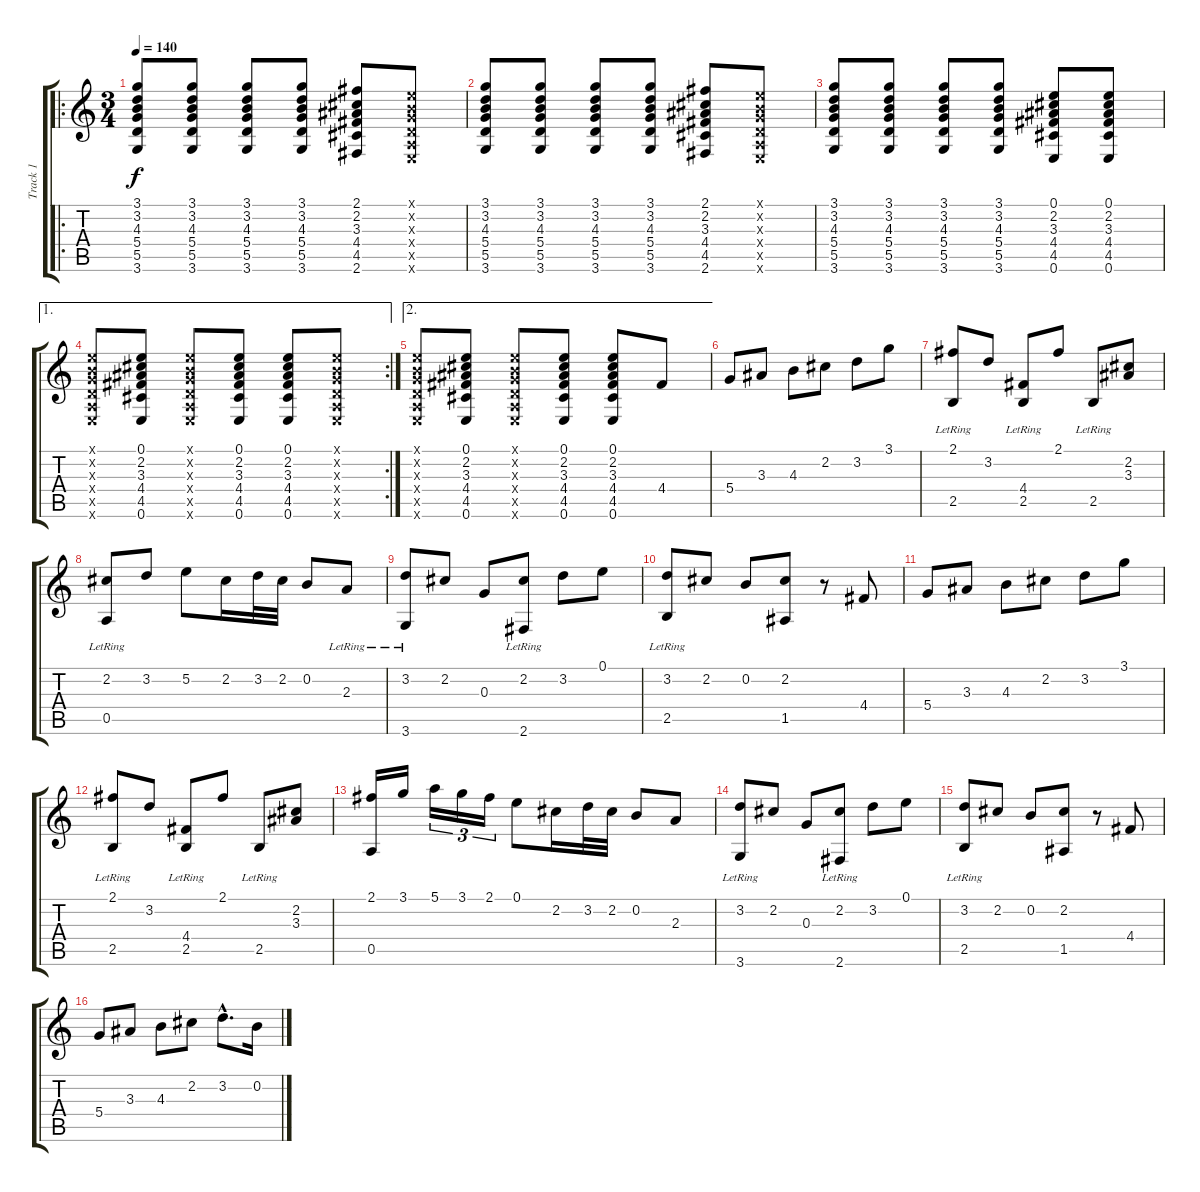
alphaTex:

\track ("Track 1" "Track 1") {instrument acousticguitarsteel}
\staff {score tabs}
\tuning (E4 B3 G3 D3 A2 E2) {hide}
\ro
\ts (3 4)
\tempo 140
\clef g2
\ks c
(3.1 3.2 4.3 5.4 5.5 3.6).8{dy f instrument acousticguitarsteel} (3.1 3.2 4.3 5.4 5.5 3.6).8 (3.1 3.2 4.3 5.4 5.5 3.6).8 (3.1 3.2 4.3 5.4 5.5 3.6).8 (2.1 2.2 3.3 4.4 4.5 2.6).8 (0.1{x} 0.2{x} 0.3{x} 0.4{x} 0.5{x} 0.6{x}).8 |
(3.1 3.2 4.3 5.4 5.5 3.6).8 (3.1 3.2 4.3 5.4 5.5 3.6).8 (3.1 3.2 4.3 5.4 5.5 3.6).8 (3.1 3.2 4.3 5.4 5.5 3.6).8 (2.1 2.2 3.3 4.4 4.5 2.6).8 (0.1{x} 0.2{x} 0.3{x} 0.4{x} 0.5{x} 0.6{x}).8 |
(3.1 3.2 4.3 5.4 5.5 3.6).8 (3.1 3.2 4.3 5.4 5.5 3.6).8 (3.1 3.2 4.3 5.4 5.5 3.6).8 (3.1 3.2 4.3 5.4 5.5 3.6).8 (0.1 2.2 3.3 4.4 4.5 0.6).8 (0.1 2.2 3.3 4.4 4.5 0.6).8 |
\ae 1
\rc 2
(0.1{x} 0.2{x} 0.3{x} 0.4{x} 0.5{x} 0.6{x}).8 (0.1 2.2 3.3 4.4 4.5 0.6).8 (0.1{x} 0.2{x} 0.3{x} 0.4{x} 0.5{x} 0.6{x}).8 (0.1 2.2 3.3 4.4 4.5 0.6).8 (0.1 2.2 3.3 4.4 4.5 0.6).8 (0.1{x} 0.2{x} 0.3{x} 0.4{x} 0.5{x} 0.6{x}).8 |
\ae 2
(0.1{x} 0.2{x} 0.3{x} 0.4{x} 0.5{x} 0.6{x}).8 (0.1 2.2 3.3 4.4 4.5 0.6).8 (0.1{x} 0.2{x} 0.3{x} 0.4{x} 0.5{x} 0.6{x}).8 (0.1 2.2 3.3 4.4 4.5 0.6).8 (0.1 2.2 3.3 4.4 4.5 0.6).8 4.4.8 |
5.4.8 3.3.8 4.3.8 2.2.8 3.2.8 3.1.8 |
(2.1 2.5{lr}).8 3.2.8 (4.4{lr} 2.5{lr}).8 2.1.8 2.5{lr}.8 (2.2 3.3).8 |
(2.2 0.5{lr}).8 3.2.8 5.2.8 2.2.16 3.2.32 2.2.32 0.2.8 2.3{lr}.8 |
(3.2 3.6{lr}).8 2.2.8 0.3.8 (2.2 2.6{lr}).8 3.2.8 0.1.8 |
(3.2 2.5{lr}).8 2.2.8 0.2.8 (2.2 1.5).8 r.8 4.4.8 |
5.4.8 3.3.8 4.3.8 2.2.8 3.2.8 3.1.8 |
(2.1 2.5{lr}).8 3.2.8 (4.4{lr} 2.5{lr}).8 2.1.8 2.5{lr}.8 (2.2 3.3).8 |
(2.1 0.5).16 3.1.16 5.1.16{tu (3 2)} 3.1.16{tu (3 2)} 2.1.16{tu (3 2)} 0.1.8 2.2.16 3.2.32 2.2.32 0.2.8 2.3.8 |
(3.2 3.6{lr}).8 2.2.8 0.3.8 (2.2 2.6{lr}).8 3.2.8 0.1.8 |
(3.2 2.5{lr}).8 2.2.8 0.2.8 (2.2 1.5).8 r.8 4.4.8 |
5.4.8 3.3.8 4.3.8 2.2.8 3.2{hac}.8{d} 0.2.16
